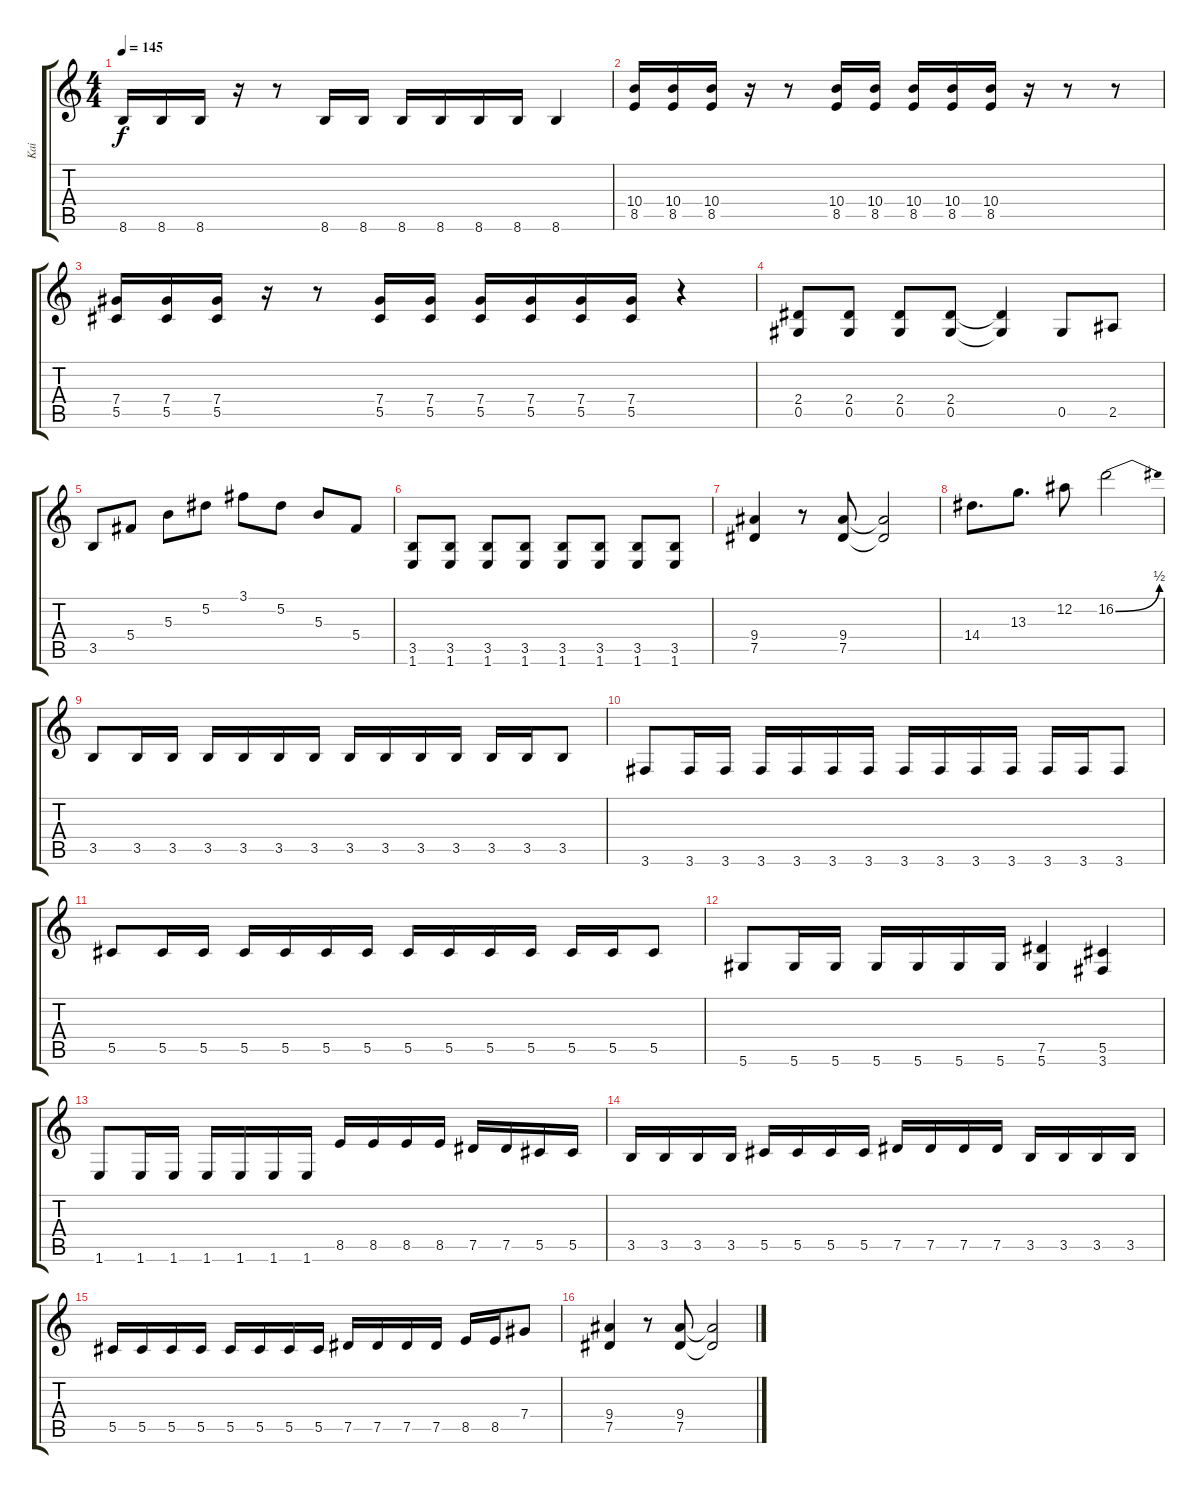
\track ("Kai" "Kai") {instrument distortionguitar}
\staff {score tabs}
\tuning (Eb4 Bb3 Gb3 Db3 Ab2 Eb2) {hide}
\ts (4 4)
\tempo 145
\clef g2
\ks c
8.6.16{dy f} 8.6.16 8.6.16 r.16 r.8 8.6.16 8.6.16 8.6.16 8.6.16 8.6.16 8.6.16 8.6.4 |
(10.4 8.5).16 (10.4 8.5).16 (10.4 8.5).16 r.16 r.8 (10.4 8.5).16 (10.4 8.5).16 (10.4 8.5).16 (10.4 8.5).16 (10.4 8.5).16 r.16 r.8 r.8 |
(7.4 5.5).16 (7.4 5.5).16 (7.4 5.5).16 r.16 r.8 (7.4 5.5).16 (7.4 5.5).16 (7.4 5.5).16 (7.4 5.5).16 (7.4 5.5).16 (7.4 5.5).16 r.4 |
(2.4 0.5).8 (2.4 0.5).8 (2.4 0.5).8 (2.4 0.5).8 (2.4{t} 0.5{t}).4 0.5.8 2.5.8 |
3.5.8 5.4.8 5.3.8 5.2.8 3.1.8 5.2.8 5.3.8 5.4.8 |
(3.5 1.6).8 (3.5 1.6).8 (3.5 1.6).8 (3.5 1.6).8 (3.5 1.6).8 (3.5 1.6).8 (3.5 1.6).8 (3.5 1.6).8 |
(9.4 7.5).4 r.8 (9.4 7.5).8 (9.4{t} 7.5{t}).2 |
14.4.8{d} 13.3.8{d} 12.2.8 16.2{be (bend 0 0 60 2)}.2 |
3.5.8 3.5.16 3.5.16 3.5.16 3.5.16 3.5.16 3.5.16 3.5.16 3.5.16 3.5.16 3.5.16 3.5.16 3.5.16 3.5.8 |
3.6.8 3.6.16 3.6.16 3.6.16 3.6.16 3.6.16 3.6.16 3.6.16 3.6.16 3.6.16 3.6.16 3.6.16 3.6.16 3.6.8 |
5.5.8 5.5.16 5.5.16 5.5.16 5.5.16 5.5.16 5.5.16 5.5.16 5.5.16 5.5.16 5.5.16 5.5.16 5.5.16 5.5.8 |
5.6.8 5.6.16 5.6.16 5.6.16 5.6.16 5.6.16 5.6.16 (7.5 5.6).4 (5.5 3.6).4 |
1.6.8 1.6.16 1.6.16 1.6.16 1.6.16 1.6.16 1.6.16 8.5.16 8.5.16 8.5.16 8.5.16 7.5.16 7.5.16 5.5.16 5.5.16 |
3.5.16 3.5.16 3.5.16 3.5.16 5.5.16 5.5.16 5.5.16 5.5.16 7.5.16 7.5.16 7.5.16 7.5.16 3.5.16 3.5.16 3.5.16 3.5.16 |
5.5.16 5.5.16 5.5.16 5.5.16 5.5.16 5.5.16 5.5.16 5.5.16 7.5.16 7.5.16 7.5.16 7.5.16 8.5.16 8.5.16 7.4.8 |
(9.4 7.5).4 r.8 (9.4 7.5).8 (9.4{t} 7.5{t}).2
